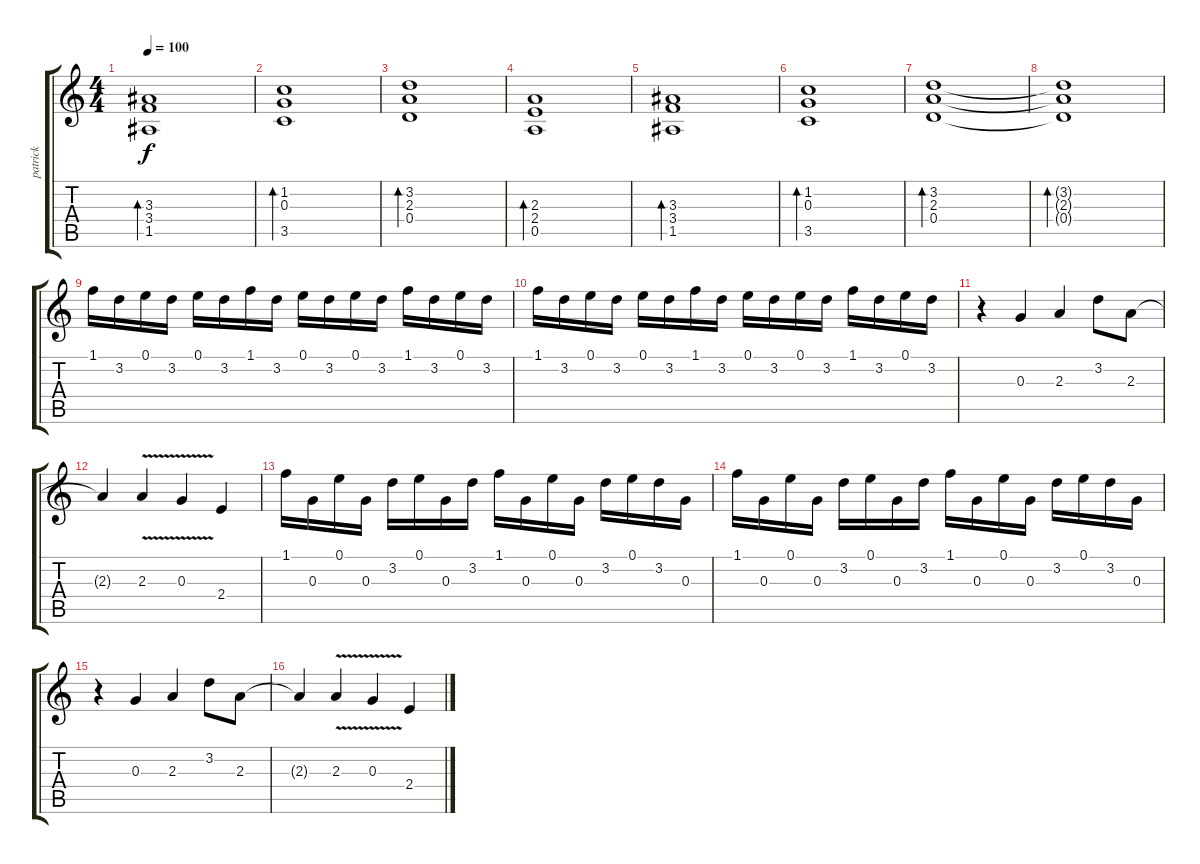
\track ("patrick" "patrick") {instrument distortionguitar}
\staff {score tabs}
\tuning (E4 B3 G3 D3 A2 E2) {hide}
\ts (4 4)
\tempo 100
\clef g2
\ks c
(3.3 3.4 1.5).1{bd 480 dy f instrument electricguitarjazz} |
(1.2 0.3 3.5).1{bd 480} |
(3.2 2.3 0.4).1{bd 480} |
(2.3 2.4 0.5).1{bd 480} |
(3.3 3.4 1.5).1{bd 480 instrument electricguitarjazz} |
(1.2 0.3 3.5).1{bd 480} |
(3.2 2.3 0.4).1{bd 480} |
(3.2{t} 2.3{t} 0.4{t}).1{bd 480} |
1.1.16{instrument distortionguitar} 3.2.16 0.1.16 3.2.16 0.1.16 3.2.16 1.1.16 3.2.16 0.1.16 3.2.16 0.1.16 3.2.16 1.1.16 3.2.16 0.1.16 3.2.16 |
1.1.16 3.2.16 0.1.16 3.2.16 0.1.16 3.2.16 1.1.16 3.2.16 0.1.16 3.2.16 0.1.16 3.2.16 1.1.16 3.2.16 0.1.16 3.2.16 |
r.4 0.3.4 2.3.4 3.2.8 2.3.8 |
2.3{t}.4 2.3{v}.4 0.3{v}.4 2.4.4 |
1.1.16 0.3.16 0.1.16 0.3.16 3.2.16 0.1.16 0.3.16 3.2.16 1.1.16 0.3.16 0.1.16 0.3.16 3.2.16 0.1.16 3.2.16 0.3.16 |
1.1.16 0.3.16 0.1.16 0.3.16 3.2.16 0.1.16 0.3.16 3.2.16 1.1.16 0.3.16 0.1.16 0.3.16 3.2.16 0.1.16 3.2.16 0.3.16 |
r.4 0.3.4 2.3.4 3.2.8 2.3.8 |
2.3{t}.4 2.3{v}.4 0.3{v}.4 2.4.4
